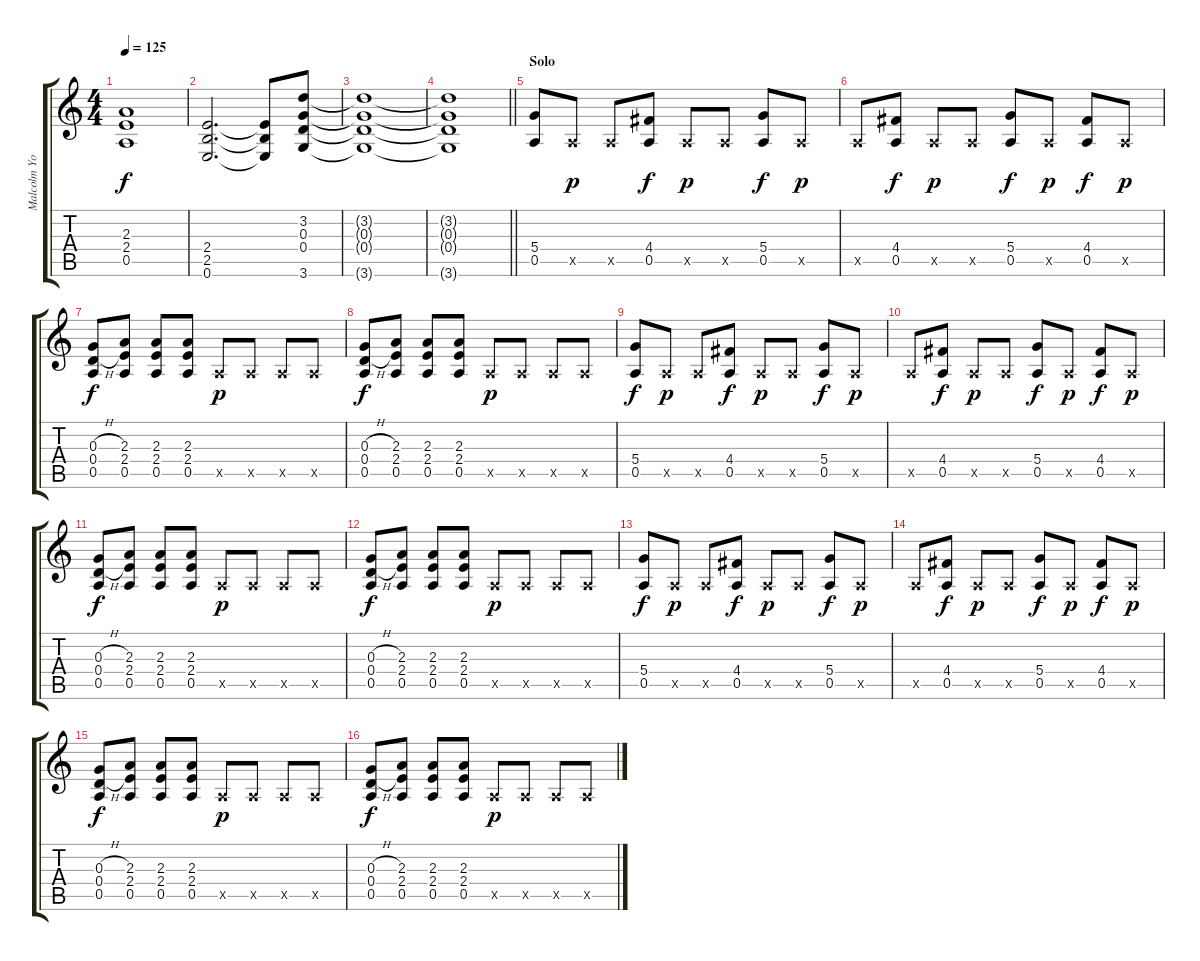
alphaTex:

\track ("Malcolm Young" "Malcolm Yo") {instrument overdrivenguitar}
\staff {score tabs}
\tuning (E4 B3 G3 D3 A2 E2) {hide}
\ts (4 4)
\tempo 125
\clef g2
\ks c
(2.3{t} 2.4{t} 0.5{t}).1{dy f} |
(2.4 2.5 0.6).2{d} (2.4{t} 2.5{t} 0.6{t}).8 (3.2 0.3 0.4 3.6).8 |
(3.2{t} 0.3{t} 0.4{t} 3.6{t}).1 |
\barLineRight lightlight
(3.2{t} 0.3{t} 0.4{t} 3.6{t}).1 |
\section ("" "Solo")
(5.4 0.5).8 0.5{x}.8{dy p} 0.5{x}.8 (4.4 0.5).8{dy f} 0.5{x}.8{dy p} 0.5{x}.8 (5.4 0.5).8{dy f} 0.5{x}.8{dy p} |
0.5{x}.8 (4.4 0.5).8{dy f} 0.5{x}.8{dy p} 0.5{x}.8 (5.4 0.5).8{dy f} 0.5{x}.8{dy p} (4.4 0.5).8{dy f} 0.5{x}.8{dy p} |
(0.3{h} 0.4{h} 0.5).8{dy f} (2.3 2.4 0.5).8 (2.3 2.4 0.5).8 (2.3 2.4 0.5).8 0.5{x}.8{dy p} 0.5{x}.8 0.5{x}.8 0.5{x}.8 |
(0.3{h} 0.4{h} 0.5).8{dy f} (2.3 2.4 0.5).8 (2.3 2.4 0.5).8 (2.3 2.4 0.5).8 0.5{x}.8{dy p} 0.5{x}.8 0.5{x}.8 0.5{x}.8 |
(5.4 0.5).8{dy f} 0.5{x}.8{dy p} 0.5{x}.8 (4.4 0.5).8{dy f} 0.5{x}.8{dy p} 0.5{x}.8 (5.4 0.5).8{dy f} 0.5{x}.8{dy p} |
0.5{x}.8 (4.4 0.5).8{dy f} 0.5{x}.8{dy p} 0.5{x}.8 (5.4 0.5).8{dy f} 0.5{x}.8{dy p} (4.4 0.5).8{dy f} 0.5{x}.8{dy p} |
(0.3{h} 0.4{h} 0.5).8{dy f} (2.3 2.4 0.5).8 (2.3 2.4 0.5).8 (2.3 2.4 0.5).8 0.5{x}.8{dy p} 0.5{x}.8 0.5{x}.8 0.5{x}.8 |
(0.3{h} 0.4{h} 0.5).8{dy f} (2.3 2.4 0.5).8 (2.3 2.4 0.5).8 (2.3 2.4 0.5).8 0.5{x}.8{dy p} 0.5{x}.8 0.5{x}.8 0.5{x}.8 |
(5.4 0.5).8{dy f} 0.5{x}.8{dy p} 0.5{x}.8 (4.4 0.5).8{dy f} 0.5{x}.8{dy p} 0.5{x}.8 (5.4 0.5).8{dy f} 0.5{x}.8{dy p} |
0.5{x}.8 (4.4 0.5).8{dy f} 0.5{x}.8{dy p} 0.5{x}.8 (5.4 0.5).8{dy f} 0.5{x}.8{dy p} (4.4 0.5).8{dy f} 0.5{x}.8{dy p} |
(0.3{h} 0.4{h} 0.5).8{dy f} (2.3 2.4 0.5).8 (2.3 2.4 0.5).8 (2.3 2.4 0.5).8 0.5{x}.8{dy p} 0.5{x}.8 0.5{x}.8 0.5{x}.8 |
(0.3{h} 0.4{h} 0.5).8{dy f} (2.3 2.4 0.5).8 (2.3 2.4 0.5).8 (2.3 2.4 0.5).8 0.5{x}.8{dy p} 0.5{x}.8 0.5{x}.8 0.5{x}.8
